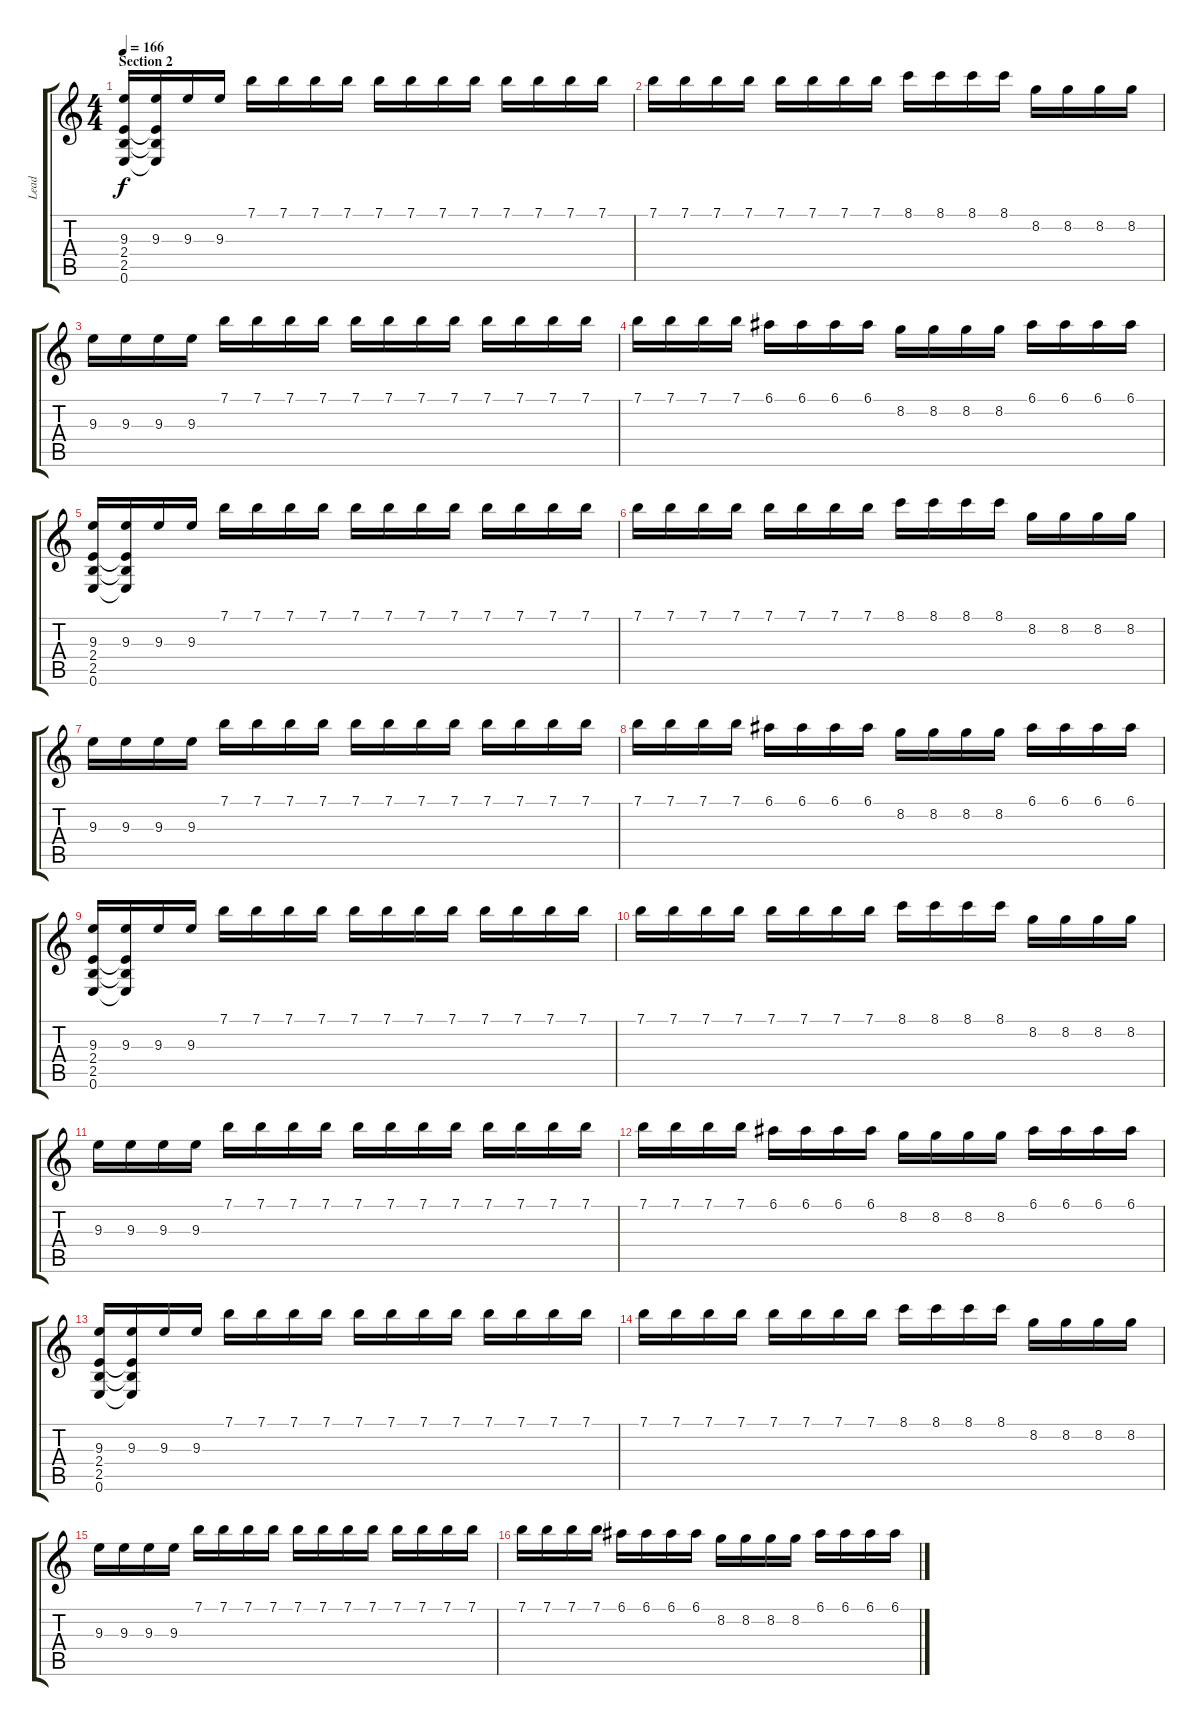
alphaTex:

\track ("Lead" "Lead") {instrument distortionguitar}
\staff {score tabs}
\tuning (E4 B3 G3 D3 A2 E2) {hide}
\ts (4 4)
\section ("" "Section 2")
\tempo 166
\clef g2
\ks c
(9.3 2.4 2.5 0.6).16{dy f} (9.3 2.4{t} 2.5{t} 0.6{t}).16 9.3.16 9.3.16 7.1.16 7.1.16 7.1.16 7.1.16 7.1.16 7.1.16 7.1.16 7.1.16 7.1.16 7.1.16 7.1.16 7.1.16 |
7.1.16 7.1.16 7.1.16 7.1.16 7.1.16 7.1.16 7.1.16 7.1.16 8.1.16 8.1.16 8.1.16 8.1.16 8.2.16 8.2.16 8.2.16 8.2.16 |
9.3.16 9.3.16 9.3.16 9.3.16 7.1.16 7.1.16 7.1.16 7.1.16 7.1.16 7.1.16 7.1.16 7.1.16 7.1.16 7.1.16 7.1.16 7.1.16 |
7.1.16 7.1.16 7.1.16 7.1.16 6.1.16 6.1.16 6.1.16 6.1.16 8.2.16 8.2.16 8.2.16 8.2.16 6.1.16 6.1.16 6.1.16 6.1.16 |
(9.3 2.4 2.5 0.6).16 (9.3 2.4{t} 2.5{t} 0.6{t}).16 9.3.16 9.3.16 7.1.16 7.1.16 7.1.16 7.1.16 7.1.16 7.1.16 7.1.16 7.1.16 7.1.16 7.1.16 7.1.16 7.1.16 |
7.1.16 7.1.16 7.1.16 7.1.16 7.1.16 7.1.16 7.1.16 7.1.16 8.1.16 8.1.16 8.1.16 8.1.16 8.2.16 8.2.16 8.2.16 8.2.16 |
9.3.16 9.3.16 9.3.16 9.3.16 7.1.16 7.1.16 7.1.16 7.1.16 7.1.16 7.1.16 7.1.16 7.1.16 7.1.16 7.1.16 7.1.16 7.1.16 |
7.1.16 7.1.16 7.1.16 7.1.16 6.1.16 6.1.16 6.1.16 6.1.16 8.2.16 8.2.16 8.2.16 8.2.16 6.1.16 6.1.16 6.1.16 6.1.16 |
(9.3 2.4 2.5 0.6).16 (9.3 2.4{t} 2.5{t} 0.6{t}).16 9.3.16 9.3.16 7.1.16 7.1.16 7.1.16 7.1.16 7.1.16 7.1.16 7.1.16 7.1.16 7.1.16 7.1.16 7.1.16 7.1.16 |
7.1.16 7.1.16 7.1.16 7.1.16 7.1.16 7.1.16 7.1.16 7.1.16 8.1.16 8.1.16 8.1.16 8.1.16 8.2.16 8.2.16 8.2.16 8.2.16 |
9.3.16 9.3.16 9.3.16 9.3.16 7.1.16 7.1.16 7.1.16 7.1.16 7.1.16 7.1.16 7.1.16 7.1.16 7.1.16 7.1.16 7.1.16 7.1.16 |
7.1.16 7.1.16 7.1.16 7.1.16 6.1.16 6.1.16 6.1.16 6.1.16 8.2.16 8.2.16 8.2.16 8.2.16 6.1.16 6.1.16 6.1.16 6.1.16 |
(9.3 2.4 2.5 0.6).16 (9.3 2.4{t} 2.5{t} 0.6{t}).16 9.3.16 9.3.16 7.1.16 7.1.16 7.1.16 7.1.16 7.1.16 7.1.16 7.1.16 7.1.16 7.1.16 7.1.16 7.1.16 7.1.16 |
7.1.16 7.1.16 7.1.16 7.1.16 7.1.16 7.1.16 7.1.16 7.1.16 8.1.16 8.1.16 8.1.16 8.1.16 8.2.16 8.2.16 8.2.16 8.2.16 |
9.3.16 9.3.16 9.3.16 9.3.16 7.1.16 7.1.16 7.1.16 7.1.16 7.1.16 7.1.16 7.1.16 7.1.16 7.1.16 7.1.16 7.1.16 7.1.16 |
7.1.16 7.1.16 7.1.16 7.1.16 6.1.16 6.1.16 6.1.16 6.1.16 8.2.16 8.2.16 8.2.16 8.2.16 6.1.16 6.1.16 6.1.16 6.1.16
